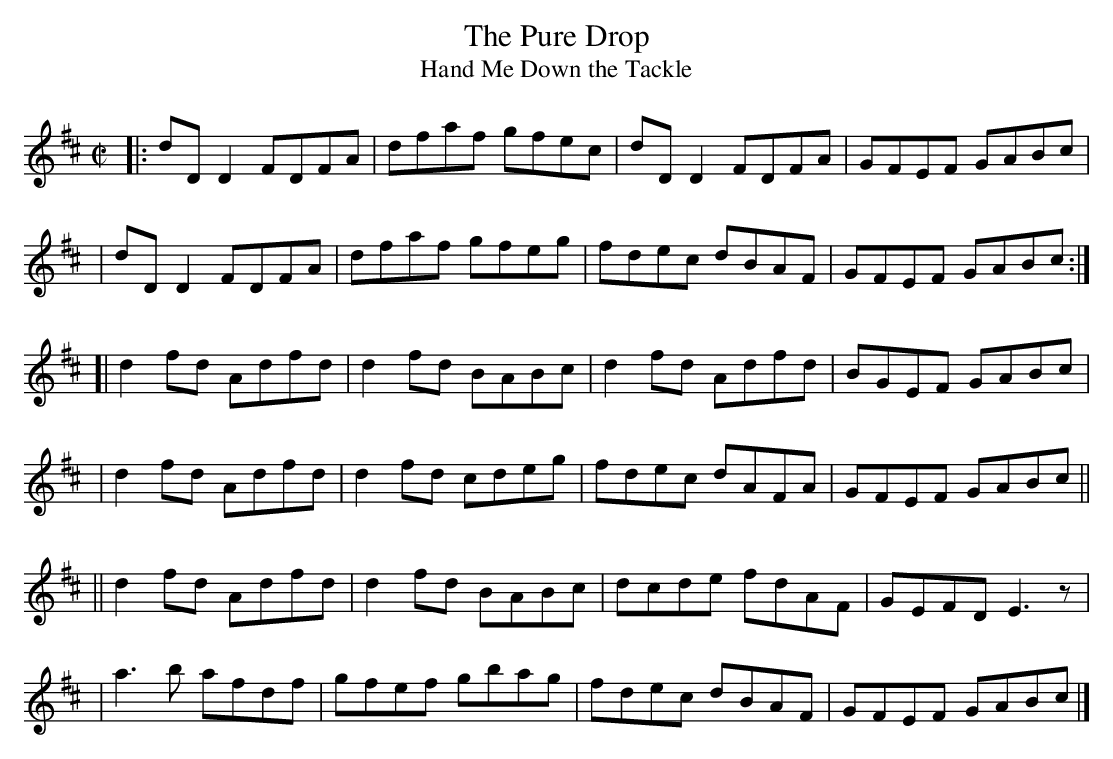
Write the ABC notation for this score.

X:1
T: The Pure Drop
T: Hand Me Down the Tackle
M: C|
L: 1/8
K: D
|: dDD2 FDFA | dfaf gfec | dDD2 FDFA | GFEF GABc  |
|  dDD2 FDFA | dfaf gfeg | fdec dBAF | GFEF GABc :|
[| d2fd Adfd | d2fd BABc | d2fd Adfd | BGEF GABc  |
|  d2fd Adfd | d2fd cdeg | fdec dAFA | GFEF GABc ||
|| d2fd Adfd | d2fd BABc | dcde fdAF | GEFD E3z   |
|  a3b  afdf | gfef gbag | fdec dBAF | GFEF GABc |]
